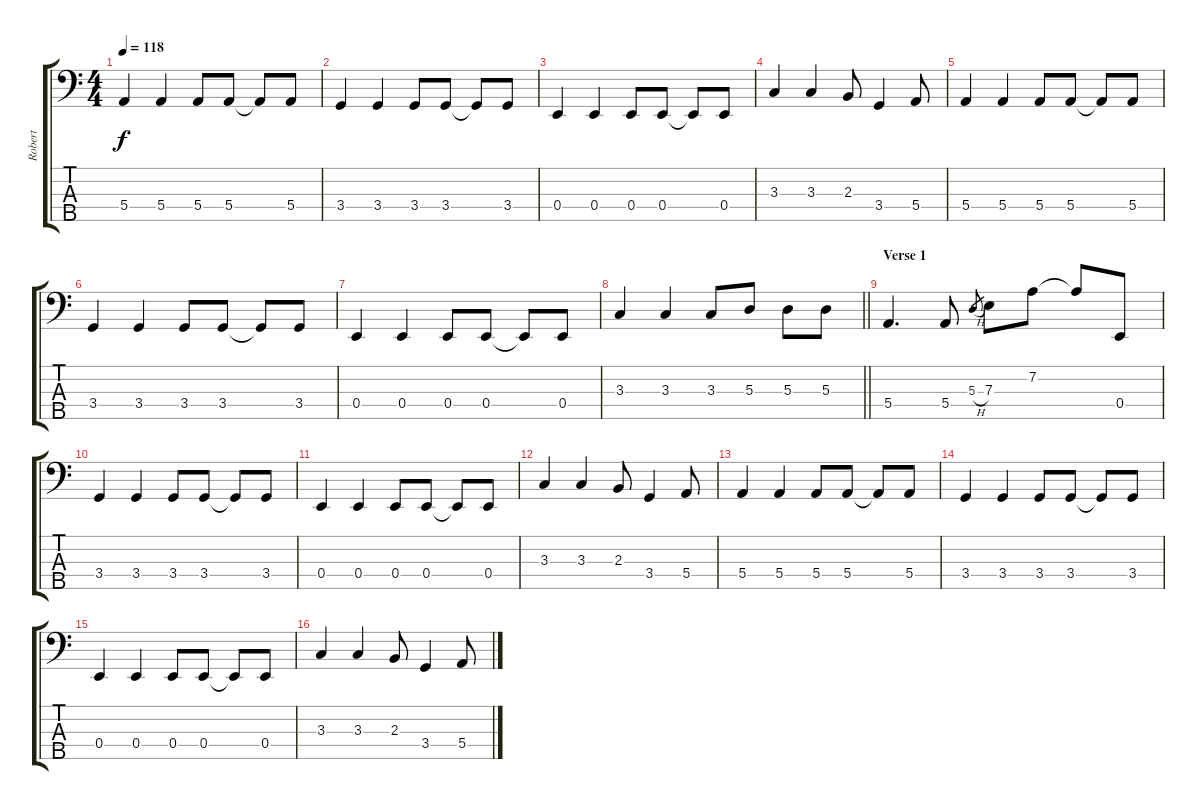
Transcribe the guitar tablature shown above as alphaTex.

\track ("Robert" "Robert") {instrument electricbassfinger}
\staff {score tabs}
\tuning (G2 D2 A1 E1 B0) {hide}
\ts (4 4)
\tempo 118
\clef f4
\ks c
5.4.4{dy f} 5.4.4 5.4.8 5.4.8 5.4{t}.8 5.4.8 |
3.4.4 3.4.4 3.4.8 3.4.8 3.4{t}.8 3.4.8 |
0.4.4 0.4.4 0.4.8 0.4.8 0.4{t}.8 0.4.8 |
3.3.4 3.3.4 2.3.8 3.4.4 5.4.8 |
5.4.4 5.4.4 5.4.8 5.4.8 5.4{t}.8 5.4.8 |
3.4.4 3.4.4 3.4.8 3.4.8 3.4{t}.8 3.4.8 |
0.4.4 0.4.4 0.4.8 0.4.8 0.4{t}.8 0.4.8 |
\barLineRight lightlight
3.3.4 3.3.4 3.3.8 5.3.8 5.3.8 5.3.8 |
\section ("" "Verse 1")
5.4.4{d} 5.4.8 5.3{h}.8{gr} 7.3.8 7.2.8 7.2{t}.8 0.4.8 |
3.4.4 3.4.4 3.4.8 3.4.8 3.4{t}.8 3.4.8 |
0.4.4 0.4.4 0.4.8 0.4.8 0.4{t}.8 0.4.8 |
3.3.4 3.3.4 2.3.8 3.4.4 5.4.8 |
5.4.4 5.4.4 5.4.8 5.4.8 5.4{t}.8 5.4.8 |
3.4.4 3.4.4 3.4.8 3.4.8 3.4{t}.8 3.4.8 |
0.4.4 0.4.4 0.4.8 0.4.8 0.4{t}.8 0.4.8 |
3.3.4 3.3.4 2.3.8 3.4.4 5.4.8
